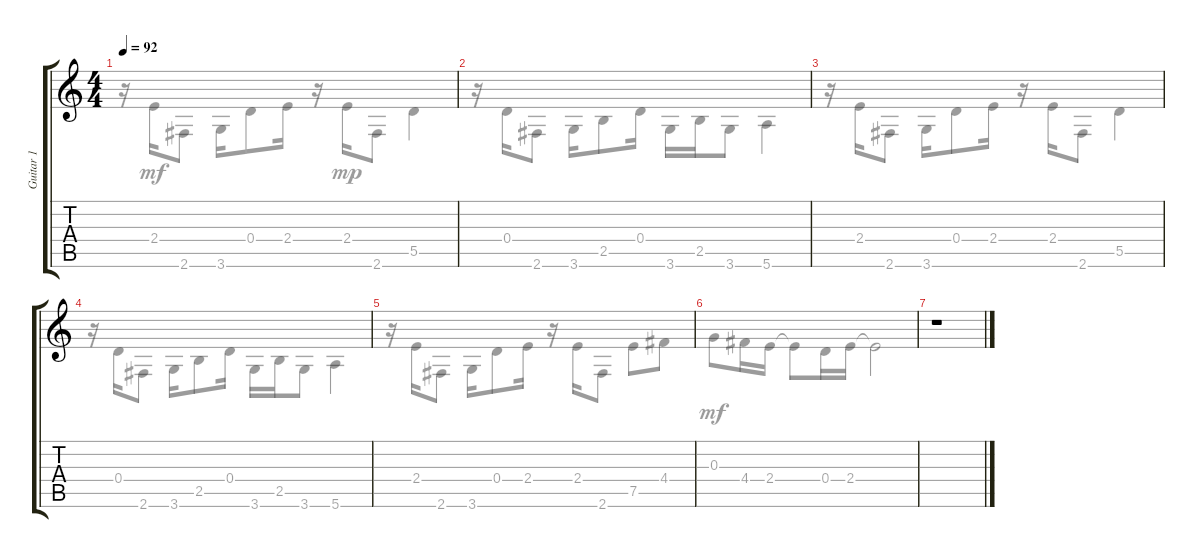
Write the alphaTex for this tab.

\track ("Guitar 1" "Guitar 1") {instrument acousticguitarsteel}
\staff {score tabs}
\tuning (E4 B3 G3 D3 A2 E2) {hide}
\voice
\ts (4 4)
\tempo 92
\clef g2
\ks c
|
|
|
|
|
|
r.1
\voice
\clef g2
\ottava regular
\simile none
\ks c
r.16{dy mf} 2.4.16 2.6.8 3.6.16 0.4.8 2.4.16 r.16 2.4.16{dy mp} 2.6.8 5.5.4 |
r.16 0.4.16 2.6.8 3.6.16 2.5.8 0.4.16 3.6.16 2.5.16 3.6.8 5.6.4 |
r.16 2.4.16 2.6.8 3.6.16 0.4.8 2.4.16 r.16 2.4.16 2.6.8 5.5.4 |
r.16 0.4.16 2.6.8 3.6.16 2.5.8 0.4.16 3.6.16 2.5.16 3.6.8 5.6.4 |
r.16 2.4.16 2.6.8 3.6.16 0.4.8 2.4.16 r.16 2.4.16 2.6.8 7.5.8 4.4.8 |
0.3.8{dy mf} 4.4.16 2.4.16 2.4{t}.8 0.4.16 2.4.16 2.4{t}.2 |
